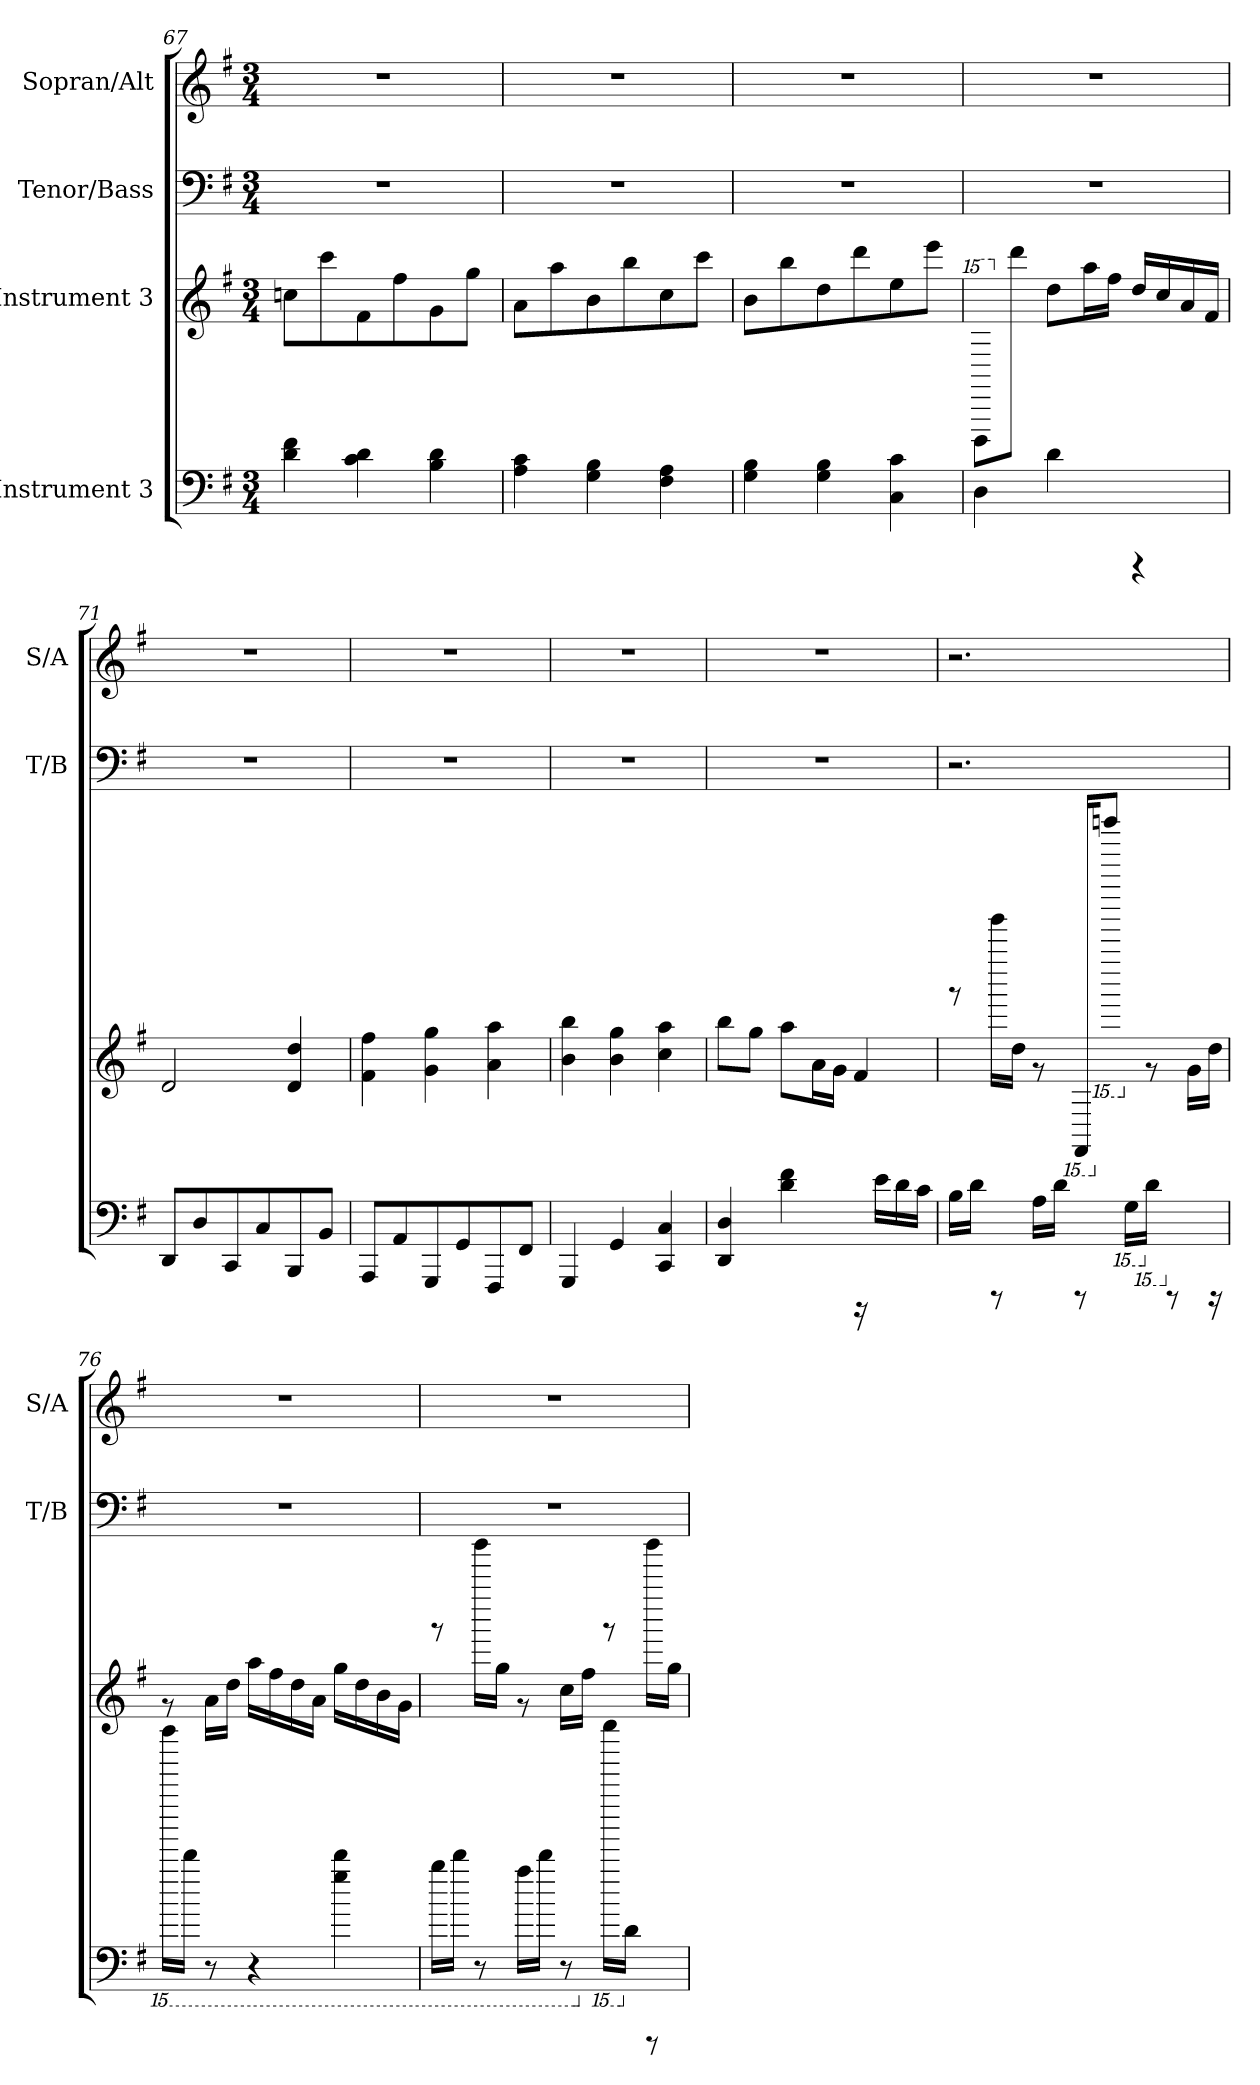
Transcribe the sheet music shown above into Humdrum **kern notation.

**kern	**kern	**kern	**kern
*part4	*part3	*part2	*part1
*staff4	*staff3	*staff2	*staff1
*I"Instrument 3	*I"Instrument 3	*I"Tenor/Bass	*I"Sopran/Alt
*	*	*I'T/B	*I'S/A
*clefF4	*clefG2	*clefF4	*clefG2
*k[f#]	*k[f#]	*k[f#]	*k[f#]
*G:	*G:	*G:	*G:
*M3/4	*M3/4	*M3/4	*M3/4
=67	=67	=67	=67
4d\ 4f#\	8ccn\L	2.r	2.r
.	8ccc\	.	.
4c\ 4d\	8f#\	.	.
.	8ff#\	.	.
4d\ 4B\	8g\	.	.
.	8gg\J	.	.
=68	=68	=68	=68
4A\ 4c\	8a\L	2.r	2.r
.	8aa\	.	.
4B\ 4G\	8b\	.	.
.	8bb\	.	.
4A\ 4F#\	8cc\	.	.
.	8ccc\J	.	.
=69	=69	=69	=69
4G\ 4B\	8b\L	2.r	2.r
.	8bb\	.	.
4B\ 4G\	8dd\	.	.
.	8ddd\	.	.
4c\ 4C\	8ee\	.	.
.	8eee\J	.	.
!!LO:LB:g=z
=70	=70	=70	=70
*	*15ma	*	*
4D\	8D\L	2.r	2.r
*	*X15ma	*	*
.	8ddd\J	.	.
4d\	8dd\L	.	.
.	16aa\	.	.
.	16ff#\J	.	.
4rCCC	16dd/L	.	.
.	16cc/	.	.
.	16a/	.	.
.	16f#/J	.	.
=71	=71	=71	=71
8DD/L	2d/	2.r	2.r
8D/	.	.	.
8CC/	.	.	.
8C/	.	.	.
8BBB/	4dd/ 4d/	.	.
8BB/J	.	.	.
=72	=72	=72	=72
8AAA/L	4ff#\ 4f#\	2.r	2.r
8AA/	.	.	.
8GGG/	4g\ 4gg\	.	.
8GG/	.	.	.
8FFF#/	4aa\ 4a\	.	.
8FF#/J	.	.	.
=73	=73	=73	=73
4GGG/	4b\ 4bb\	2.r	2.r
4GG/	4b\ 4gg\	.	.
4C/ 4CC/	4cc\ 4aa\	.	.
=74	=74	=74	=74
4DD/ 4D/	8bb\L	2.r	2.r
.	8gg\J	.	.
4d\ 4f#\	8aa\L	.	.
.	16a\	.	.
.	16g\J	.	.
16rBBBB	4f#/	.	.
16e\L	.	.	.
16d\	.	.	.
16c\J	.	.	.
!!LO:LB:g=z
=75	=75	=75	=75
*	*15ba	*	*
*	*15ba	*	*
16B\L	8rf	2.r	2.r
16d\J	.	.	.
*	*X15ba	*	*
8rCCC	16ggggg\L	.	.
*	*X15ba	*	*
.	16dd\J	.	.
16A\L	8rf	.	.
16d\J	.	.	.
*	*15ba	*	*
*	*15ba	*	*
8rCCC	16FFFF#/L	.	.
*	*X15ba	*	*
*	*15ba	*	*
*	*15ba	*	*
.	8dddddd/J	.	.
*15ba	*	*	*
16GGG\L	.	.	.
*X15ba	*	*	*
*15ba	*	*	*
*	*X15ba	*	*
16DD\J	8rf	.	.
*X15ba	*	*	*
8rCCC	.	.	.
*	*X15ba	*	*
.	16g\L	.	.
*	*X15ba	*	*
16rCCC	16dd\J	16ryy	16ryy
=76	=76	=76	=76
*15ba	*	*	*
16ffff#\L	8rf	2.r	2.r
*15ba	*	*	*
16d\J	.	.	.
8rCCC	16a\L	.	.
.	16dd\J	.	.
4rCCC	16aa\L	.	.
.	16ff#\	.	.
.	16dd\	.	.
.	16a\J	.	.
4d\ 4G\	16gg\L	.	.
.	16dd\	.	.
.	16b\	.	.
.	16g\J	.	.
=77	=77	=77	=77
*	*15ba	*	*
*	*15ba	*	*
16B\L	8rf	2.r	2.r
16d\J	.	.	.
*	*X15ba	*	*
8rCCC	16bbbbb\L	.	.
*	*X15ba	*	*
.	16gg\J	.	.
16A\L	8rf	.	.
16d\J	.	.	.
*15ba	*	*	*
8rCCC	16cc\L	.	.
.	16ff#\J	.	.
*X15ba	*	*	*
*X15ba	*	*	*
*X15ba	*	*	*
*15ba	*	*	*
*	*15ba	*	*
*	*15ba	*	*
16gggg\L	8rf	.	.
*X15ba	*	*	*
16d\J	.	.	.
*	*X15ba	*	*
8rCCC	16bbbbb\L	.	.
*	*X15ba	*	*
.	16gg\J	.	.
=	=	=	=
*-	*-	*-	*-
